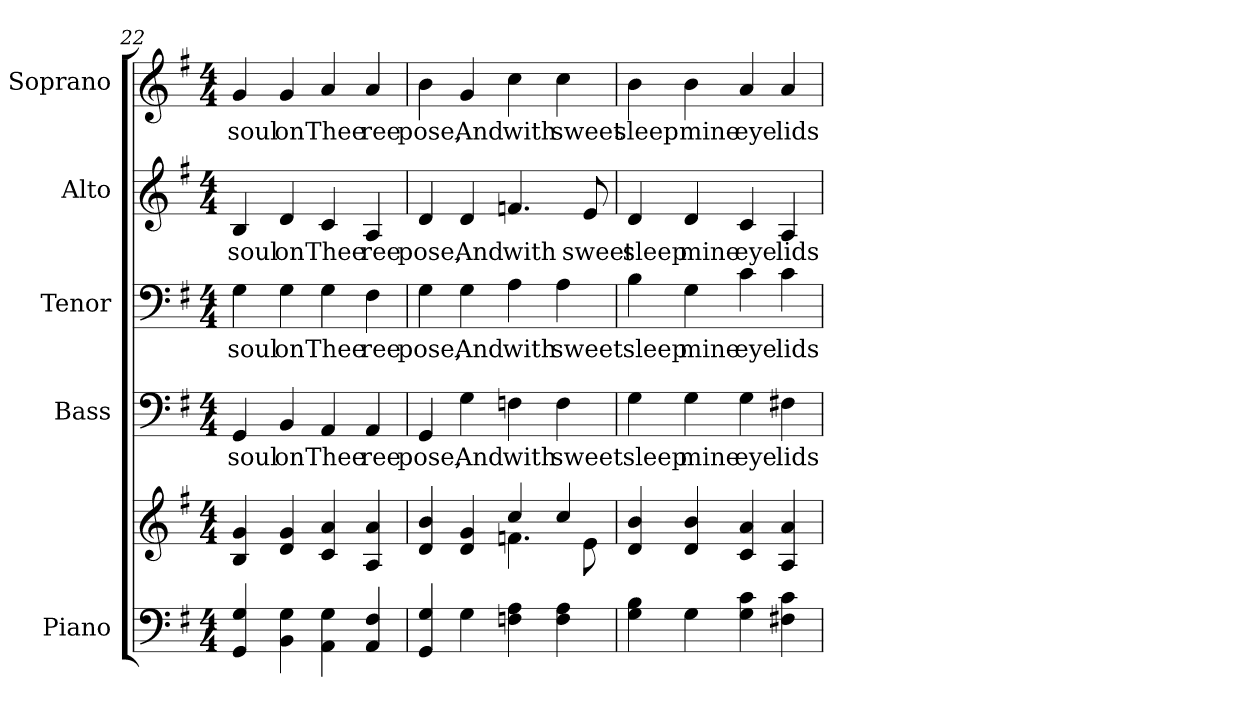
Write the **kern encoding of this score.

**kern	**kern	**kern	**text	**kern	**text	**kern	**text	**kern	**text
*part5	*part5	*part4	*part4	*part3	*part3	*part2	*part2	*part1	*part1
*staff6	*staff5	*staff4	*staff4	*staff3	*staff3	*staff2	*staff2	*staff1	*staff1
*I"Piano	*	*I"Bass	*	*I"Tenor	*	*I"Alto	*	*I"Soprano	*
*I'Pno.	*	*I'B.	*	*I'T.	*	*I'A.	*	*I'S.	*
*clefF4	*clefG2	*clefF4	*	*clefF4	*	*clefG2	*	*clefG2	*
*k[f#]	*k[f#]	*k[f#]	*	*k[f#]	*	*k[f#]	*	*k[f#]	*
*G:	*G:	*G:	*	*G:	*	*G:	*	*G:	*
*M4/4	*M4/4	*M4/4	*	*M4/4	*	*M4/4	*	*M4/4	*
=22	=22	=22	=22	=22	=22	=22	=22	=22	=22
!	!	!	!LO:LY:b:color=#000000	!	!	!	!	!	!
!	!	!	!	!	!LO:LY:b:color=#000000	!	!	!	!
!	!	!	!	!	!	!	!LO:LY:b:color=#000000	!	!
!	!	!	!	!	!	!	!	!	!LO:LY:b:color=#000000
4GGi/ 4Gi	4Bi/ 4gi	4GGi/	soul	4Gi\	soul	4Bi/	soul	4gi/	soul
!	!	!	!LO:LY:b:color=#000000	!	!	!	!	!	!
!	!	!	!	!	!LO:LY:b:color=#000000	!	!	!	!
!	!	!	!	!	!	!	!LO:LY:b:color=#000000	!	!
!	!	!	!	!	!	!	!	!	!LO:LY:b:color=#000000
4BBi\ 4Gi	4di/ 4gi	4BBi/	on	4Gi\	on	4di/	on	4gi/	on
!	!	!	!LO:LY:b:color=#000000	!	!	!	!	!	!
!	!	!	!	!	!LO:LY:b:color=#000000	!	!	!	!
!	!	!	!	!	!	!	!LO:LY:b:color=#000000	!	!
!	!	!	!	!	!	!	!	!	!LO:LY:b:color=#000000
4AAi\ 4Gi	4ci/ 4ai	4AAi/	Thee	4Gi\	Thee	4ci/	Thee	4ai/	Thee
!	!	!	!LO:LY:b:color=#000000	!	!	!	!	!	!
!	!	!	!	!	!LO:LY:b:color=#000000	!	!	!	!
!	!	!	!	!	!	!	!LO:LY:b:color=#000000	!	!
!	!	!	!	!	!	!	!	!	!LO:LY:b:color=#000000
4AAi/ 4F#i	4Ai/ 4ai	4AAi/	ree	4F#i\	ree	4Ai/	ree	4ai/	ree
!!LO:PB:g=z
=23	=23	=23	=23	=23	=23	=23	=23	=23	=23
*	*^	*	*	*	*	*	*	*	*
!	!	!	!	!LO:LY:b:color=#000000	!	!	!	!	!	!
!	!	!	!	!	!	!LO:LY:b:color=#000000	!	!	!	!
!	!	!	!	!	!	!	!	!LO:LY:b:color=#000000	!	!
!	!	!	!	!	!	!	!	!	!	!LO:LY:b:color=#000000
4GGi/ 4Gi	4di/ 4bi	2ryy	4GGi/	pose,	4Gi\	pose,	4di/	pose,	4bi\	pose,
!	!	!	!	!LO:LY:b:color=#000000	!	!	!	!	!	!
!	!	!	!	!	!	!LO:LY:b:color=#000000	!	!	!	!
!	!	!	!	!	!	!	!	!LO:LY:b:color=#000000	!	!
!	!	!	!	!	!	!	!	!	!	!LO:LY:b:color=#000000
4Gi\	4di/ 4gi	.	4Gi\	And	4Gi\	And	4di/	And	4gi/	And
!	!	!	!	!LO:LY:b:color=#000000	!	!	!	!	!	!
!	!	!	!	!	!	!LO:LY:b:color=#000000	!	!	!	!
!	!	!	!	!	!	!	!	!LO:LY:b:color=#000000	!	!
!	!	!	!	!	!	!	!	!	!	!LO:LY:b:color=#000000
4Fni\ 4Ai	4cci/	4.fni\	4Fni\	with	4Ai\	with	4.fni/	with	4cci\	with
!	!	!	!	!LO:LY:b:color=#000000	!	!	!	!	!	!
!	!	!	!	!	!	!LO:LY:b:color=#000000	!	!	!	!
!	!	!	!	!	!	!	!	!	!	!LO:LY:b:color=#000000
4Fi\ 4Ai	4cci/	.	4Fi\	sweet	4Ai\	sweet	.	.	4cci\	sweet
!	!	!	!	!	!	!	!	!LO:LY:b:color=#000000	!	!
.	.	8ei\	.	.	.	.	8ei/	sweet	.	.
*	*v	*v	*	*	*	*	*	*	*	*
=24	=24	=24	=24	=24	=24	=24	=24	=24	=24
*	*^	*	*	*	*	*	*	*	*
!	!	!	!	!LO:LY:b:color=#000000	!	!	!	!	!	!
*	*v	*v	*	*	*	*	*	*	*	*
*	*^	*	*	*	*	*	*	*	*
!	!	!	!	!	!	!LO:LY:b:color=#000000	!	!	!	!
*	*v	*v	*	*	*	*	*	*	*	*
*	*^	*	*	*	*	*	*	*	*
!	!	!	!	!	!	!	!	!LO:LY:b:color=#000000	!	!
*	*v	*v	*	*	*	*	*	*	*	*
*	*^	*	*	*	*	*	*	*	*
!	!	!	!	!	!	!	!	!	!	!LO:LY:b:color=#000000
*	*v	*v	*	*	*	*	*	*	*	*
4Gi\ 4Bi	4di/ 4bi	4Gi\	sleep	4Bi\	sleep	4di/	sleep	4bi\	sleep
!	!	!	!LO:LY:b:color=#000000	!	!	!	!	!	!
!	!	!	!	!	!LO:LY:b:color=#000000	!	!	!	!
!	!	!	!	!	!	!	!LO:LY:b:color=#000000	!	!
!	!	!	!	!	!	!	!	!	!LO:LY:b:color=#000000
4Gi\	4di/ 4bi	4Gi\	mine	4Gi\	mine	4di/	mine	4bi\	mine
!	!	!	!LO:LY:b:color=#000000	!	!	!	!	!	!
!	!	!	!	!	!LO:LY:b:color=#000000	!	!	!	!
!	!	!	!	!	!	!	!LO:LY:b:color=#000000	!	!
!	!	!	!	!	!	!	!	!	!LO:LY:b:color=#000000
4Gi\ 4ci	4ci/ 4ai	4Gi\	eye	4ci\	eye	4ci/	eye	4ai/	eye
!	!	!	!LO:LY:b:color=#000000	!	!	!	!	!	!
!	!	!	!	!	!LO:LY:b:color=#000000	!	!	!	!
!	!	!	!	!	!	!	!LO:LY:b:color=#000000	!	!
!	!	!	!	!	!	!	!	!	!LO:LY:b:color=#000000
4F#Xi\ 4ci	4Ai/ 4ai	4F#Xi\	lids	4ci\	lids	4Ai/	lids	4ai/	lids
=	=	=	=	=	=	=	=	=	=
*-	*-	*-	*-	*-	*-	*-	*-	*-	*-
